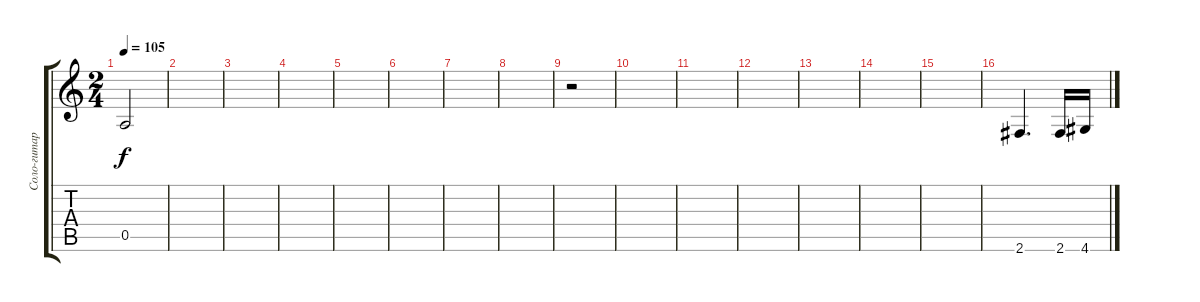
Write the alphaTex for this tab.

\track ("Соло-гитара 2" "Соло-гитар") {instrument distortionguitar}
\staff {score tabs}
\tuning (E4 B3 G3 D3 A2 E2) {hide}
\ts (2 4)
\tempo 105
\clef g2
\ks c
0.5.2{dy f} |
|
|
|
|
|
|
|
r.2 |
|
|
|
|
|
|
2.6.4{d} 2.6.16 4.6.16
